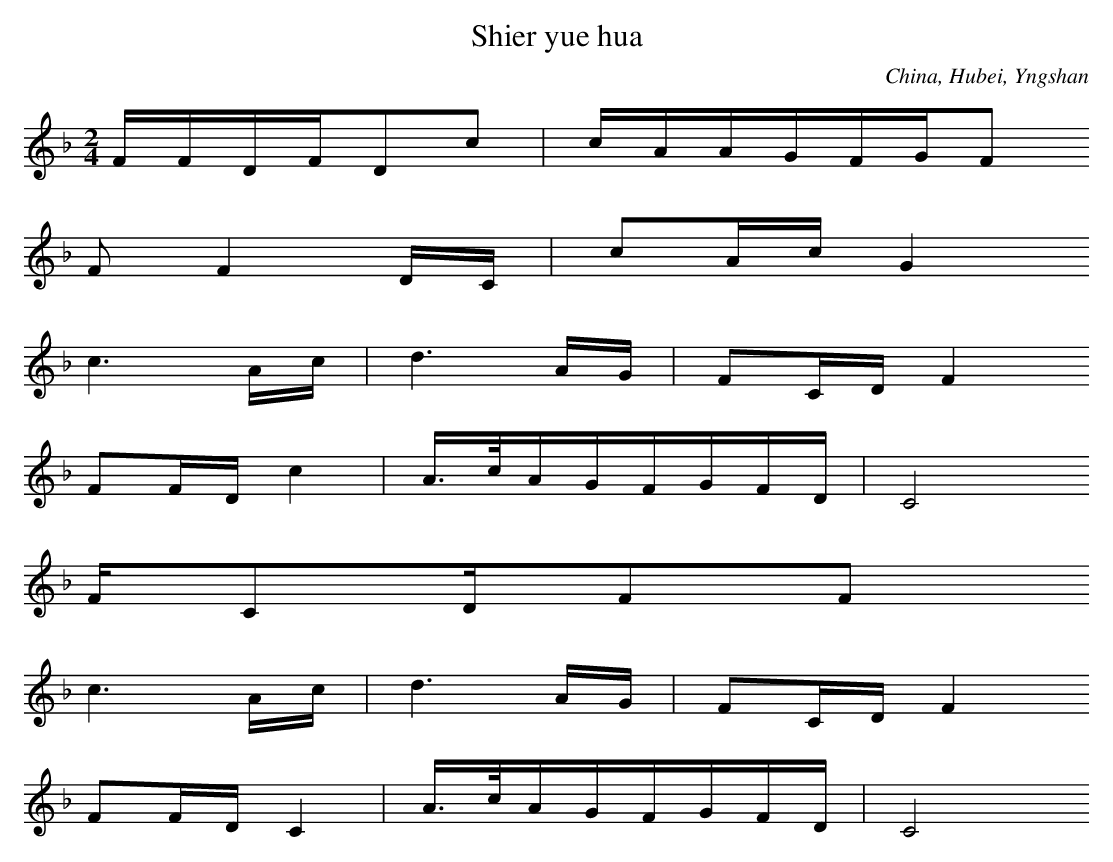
X:1
T: Shier yue hua
O: China, Hubei, Yngshan
M: 2/4
L: 1/32
K: F
F2F2D2F2D4c4 | c2A2A2G2F2G2F4
F4F8D2C2 | c4A2c2G8
c12A2c2 | d12A2G2 | F4C2D2F8
F4F2D2c8 | A3cA2G2F2G2F2D2 | C16
F2C4D2F4F4
c12A2c2 | d12A2G2 | F4C2D2F8
F4F2D2C8 | A3cA2G2F2G2F2D2 | C16
